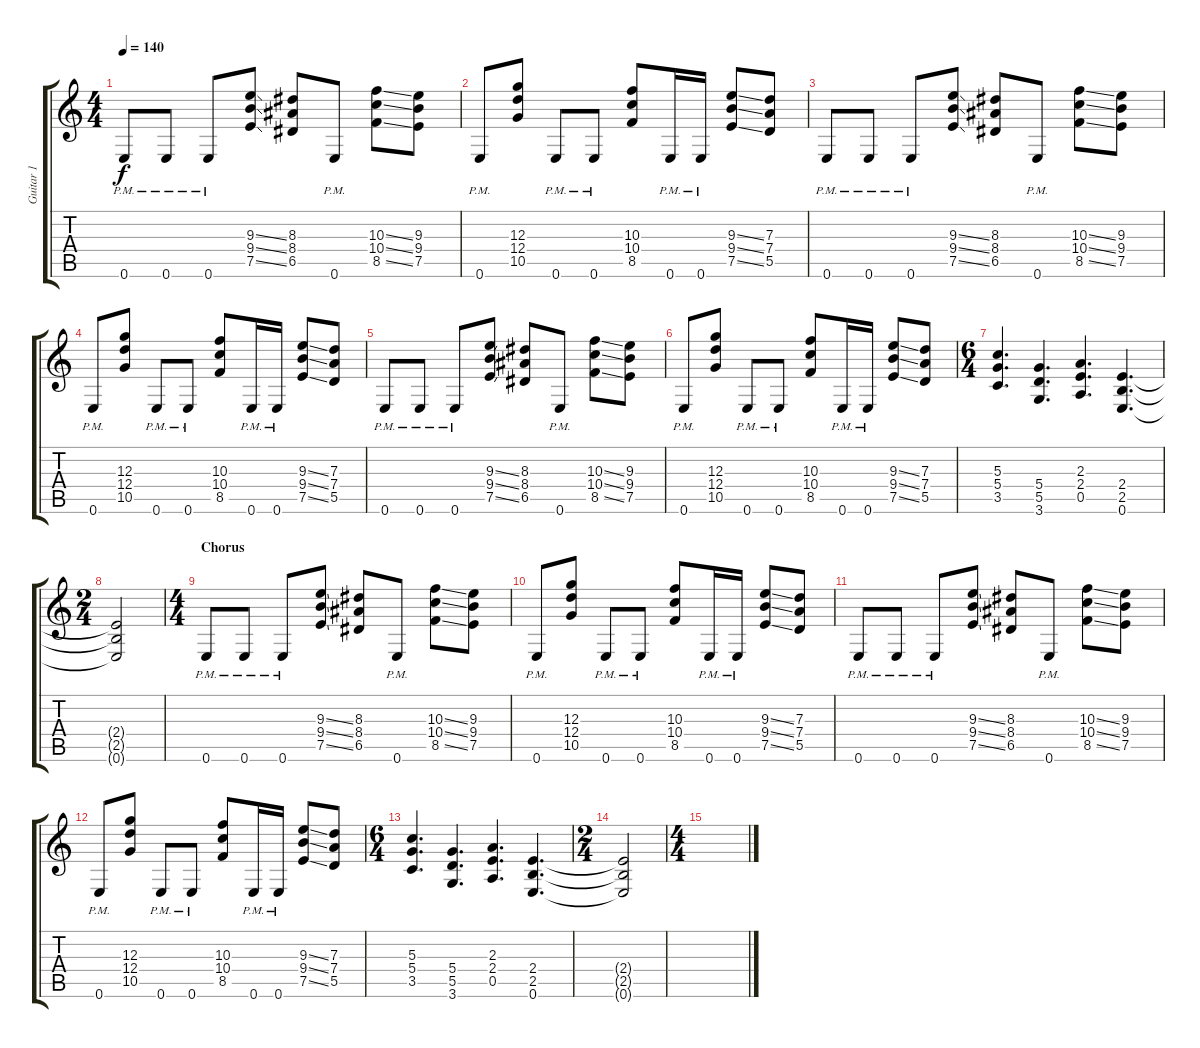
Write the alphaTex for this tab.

\track ("Guitar 1" "Guitar 1") {instrument distortionguitar}
\staff {score tabs}
\tuning (E4 B3 G3 D3 A2 E2) {hide}
\ts (4 4)
\tempo 140
\clef g2
\ks c
0.6{pm}.8{dy f} 0.6{pm}.8 0.6{pm}.8 (9.3{ss} 9.4{ss} 7.5{ss}).8 (8.3 8.4 6.5).8 0.6{pm}.8 (10.3{ss} 10.4{ss} 8.5{ss}).8 (9.3 9.4 7.5).8 |
0.6{pm}.8 (12.3 12.4 10.5).8 0.6{pm}.8 0.6{pm}.8 (10.3 10.4 8.5).8 0.6{pm}.16 0.6{pm}.16 (9.3{ss} 9.4{ss} 7.5{ss}).8 (7.3 7.4 5.5).8 |
0.6{pm}.8 0.6{pm}.8 0.6{pm}.8 (9.3{ss} 9.4{ss} 7.5{ss}).8 (8.3 8.4 6.5).8 0.6{pm}.8 (10.3{ss} 10.4{ss} 8.5{ss}).8 (9.3 9.4 7.5).8 |
0.6{pm}.8 (12.3 12.4 10.5).8 0.6{pm}.8 0.6{pm}.8 (10.3 10.4 8.5).8 0.6{pm}.16 0.6{pm}.16 (9.3{ss} 9.4{ss} 7.5{ss}).8 (7.3 7.4 5.5).8 |
0.6{pm}.8 0.6{pm}.8 0.6{pm}.8 (9.3{ss} 9.4{ss} 7.5{ss}).8 (8.3 8.4 6.5).8 0.6{pm}.8 (10.3{ss} 10.4{ss} 8.5{ss}).8 (9.3 9.4 7.5).8 |
0.6{pm}.8 (12.3 12.4 10.5).8 0.6{pm}.8 0.6{pm}.8 (10.3 10.4 8.5).8 0.6{pm}.16 0.6{pm}.16 (9.3{ss} 9.4{ss} 7.5{ss}).8 (7.3 7.4 5.5).8 |
\ts (6 4)
(5.3 5.4 3.5).4{d} (5.4 5.5 3.6).4{d} (2.3 2.4 0.5).4{d} (2.4 2.5 0.6).4{d} |
\ts (2 4)
(2.4{t} 2.5{t} 0.6{t}).2 |
\ts (4 4)
\section ("" "Chorus")
0.6{pm}.8 0.6{pm}.8 0.6{pm}.8 (9.3{ss} 9.4{ss} 7.5{ss}).8 (8.3 8.4 6.5).8 0.6{pm}.8 (10.3{ss} 10.4{ss} 8.5{ss}).8 (9.3 9.4 7.5).8 |
0.6{pm}.8 (12.3 12.4 10.5).8 0.6{pm}.8 0.6{pm}.8 (10.3 10.4 8.5).8 0.6{pm}.16 0.6{pm}.16 (9.3{ss} 9.4{ss} 7.5{ss}).8 (7.3 7.4 5.5).8 |
0.6{pm}.8 0.6{pm}.8 0.6{pm}.8 (9.3{ss} 9.4{ss} 7.5{ss}).8 (8.3 8.4 6.5).8 0.6{pm}.8 (10.3{ss} 10.4{ss} 8.5{ss}).8 (9.3 9.4 7.5).8 |
0.6{pm}.8 (12.3 12.4 10.5).8 0.6{pm}.8 0.6{pm}.8 (10.3 10.4 8.5).8 0.6{pm}.16 0.6{pm}.16 (9.3{ss} 9.4{ss} 7.5{ss}).8 (7.3 7.4 5.5).8 |
\ts (6 4)
(5.3 5.4 3.5).4{d} (5.4 5.5 3.6).4{d} (2.3 2.4 0.5).4{d} (2.4 2.5 0.6).4{d} |
\ts (2 4)
(2.4{t} 2.5{t} 0.6{t}).2 |
\ts (4 4)
